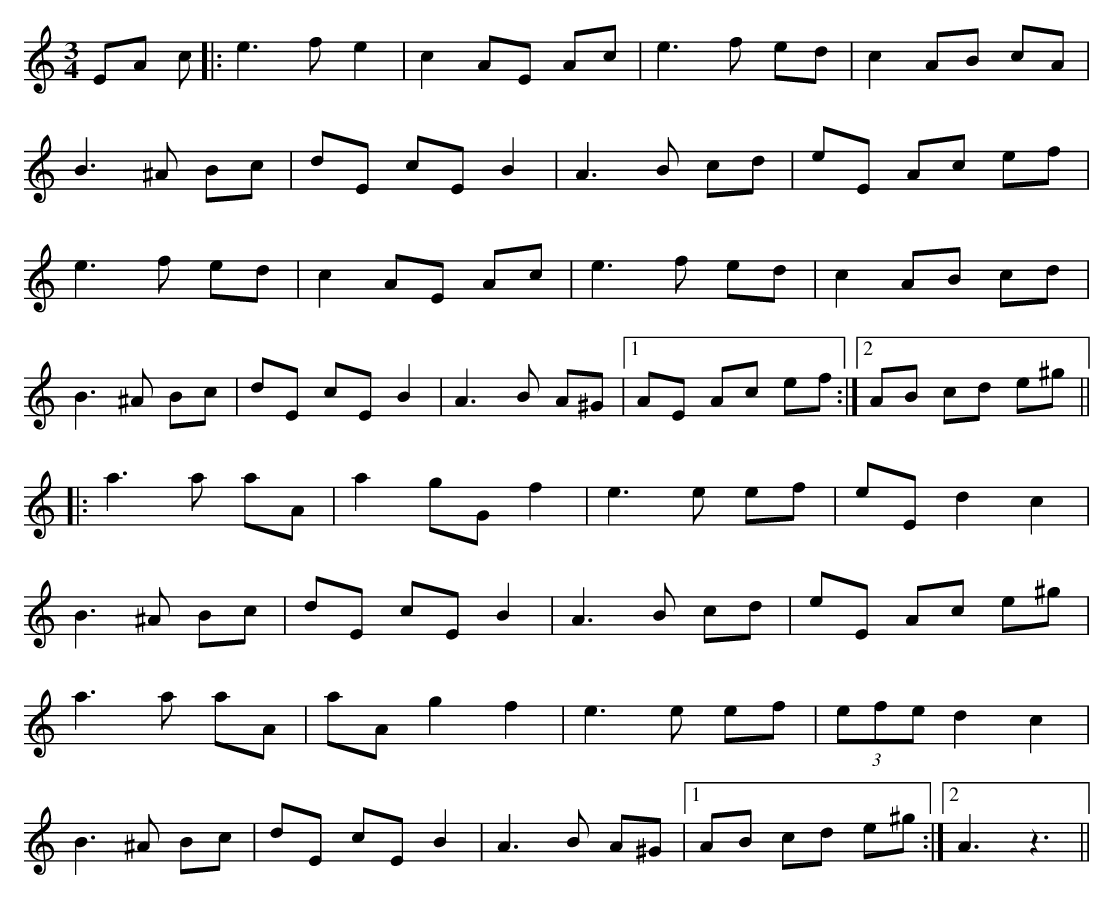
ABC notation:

X:1
M:3/4
K:Amin
EA c|:e3 f e2|c2 AE Ac|e3 f ed|c2 AB cA|
B3^A Bc|dE cE B2|A3 B cd|eE Ac ef|
e3 f ed|c2 AE Ac|e3 f ed|c2 AB cd|
B3 ^A Bc|dE cEB2|A3B A^G|1 AE Ac ef:|2 AB cd e^g||
|:a3 a aA|a2 gG f2|e3 e ef|eEd2c2|
B3 ^A Bc|dE cEB2|A3 B cd|eE Ac e^g|
a3 a aA|aA g2 f2|e3 e ef|(3efe d2c2|
B3 ^A Bc|dE cEB2|A3 B A^G|1 AB cd e^g:|2 A3 z3||
